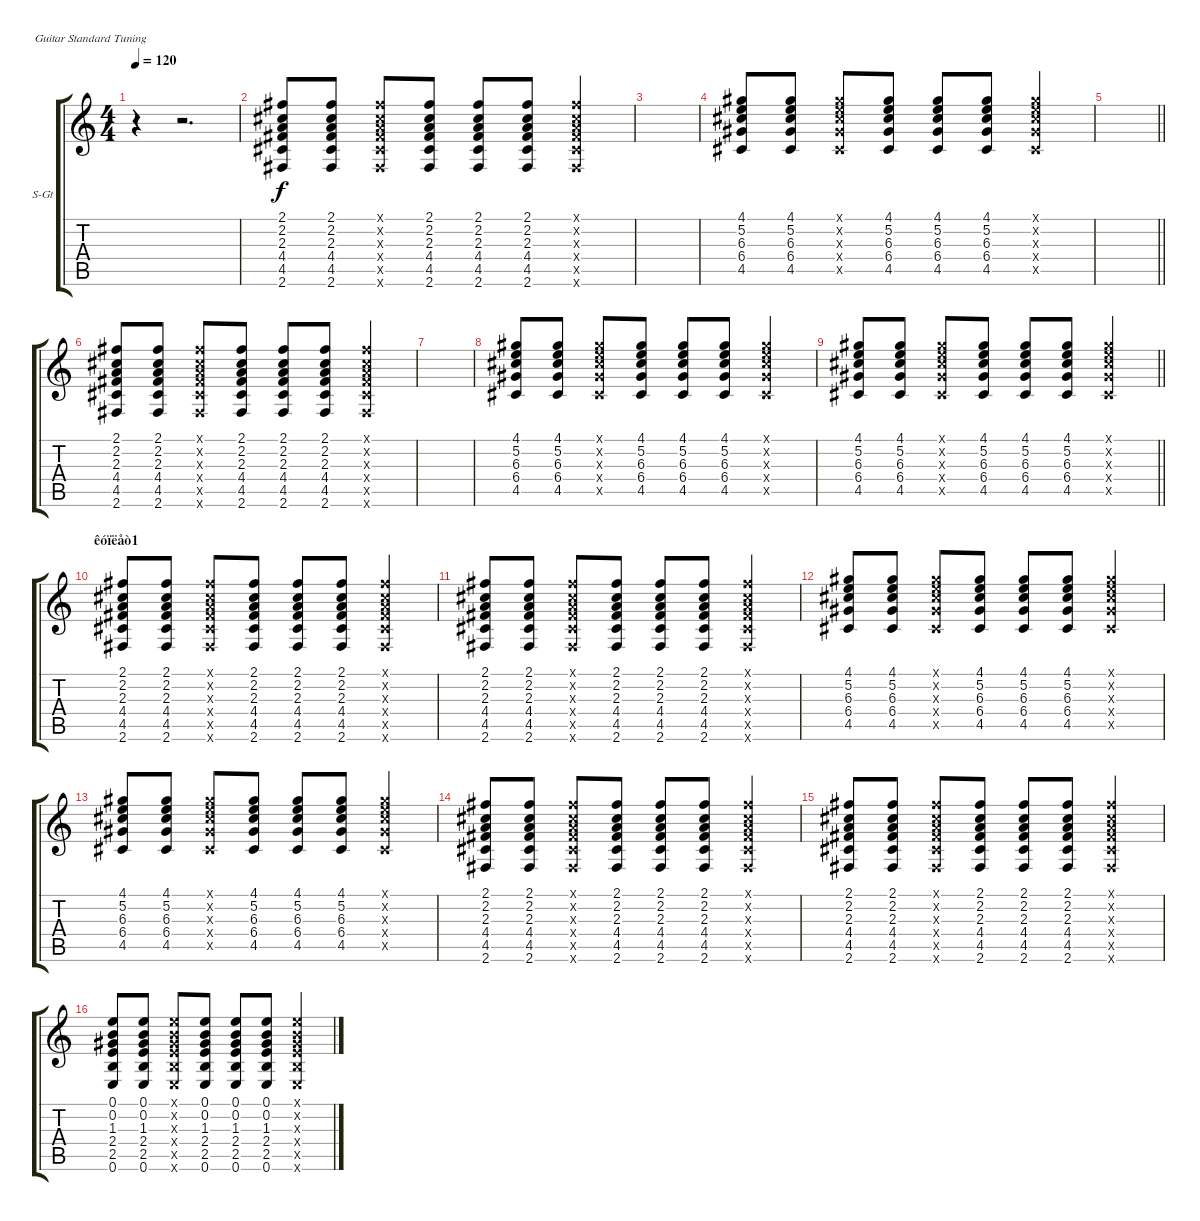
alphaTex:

\bracketExtendMode groupsimilarinstruments
\firstSystemTrackNameOrientation horizontal
\otherSystemsTrackNameOrientation horizontal
\track ("Â. Öîé" "S-Gt") {instrument acousticguitarsteel}
\staff {score tabs}
\tuning (E4 B3 G3 D3 A2 E2)
\ts (4 4)
\tempo 120
\clef g2
\ks c
r.4{dy mf} r.2{d} |
(2.1 2.2 2.3 4.4 4.5 2.6).8{dy f} (2.1 2.2 2.3 4.4 4.5 2.6).8 (2.1{x} 2.2{x} 2.3{x} 4.4{x} 4.5{x} 2.6{x}).8 (2.1 2.2 2.3 4.4 4.5 2.6).8 (2.1 2.2 2.3 4.4 4.5 2.6).8 (2.1 2.2 2.3 4.4 4.5 2.6).8 (2.1{x} 2.2{x} 2.3{x} 4.4{x} 4.5{x} 2.6{x}).4 |
|
(4.1 5.2 6.3 6.4 4.5).8 (4.1 5.2 6.3 6.4 4.5).8 (4.1{x} 5.2{x} 6.3{x} 6.4{x} 4.5{x}).8 (4.1 5.2 6.3 6.4 4.5).8 (4.1 5.2 6.3 6.4 4.5).8 (4.1 5.2 6.3 6.4 4.5).8 (4.1{x} 5.2{x} 6.3{x} 6.4{x} 4.5{x}).4 |
\barLineRight lightlight
|
(2.1 2.2 2.3 4.4 4.5 2.6).8 (2.1 2.2 2.3 4.4 4.5 2.6).8 (2.1{x} 2.2{x} 2.3{x} 4.4{x} 4.5{x} 2.6{x}).8 (2.1 2.2 2.3 4.4 4.5 2.6).8 (2.1 2.2 2.3 4.4 4.5 2.6).8 (2.1 2.2 2.3 4.4 4.5 2.6).8 (2.1{x} 2.2{x} 2.3{x} 4.4{x} 4.5{x} 2.6{x}).4 |
|
(4.1 5.2 6.3 6.4 4.5).8 (4.1 5.2 6.3 6.4 4.5).8 (4.1{x} 5.2{x} 6.3{x} 6.4{x} 4.5{x}).8 (4.1 5.2 6.3 6.4 4.5).8 (4.1 5.2 6.3 6.4 4.5).8 (4.1 5.2 6.3 6.4 4.5).8 (4.1{x} 5.2{x} 6.3{x} 6.4{x} 4.5{x}).4 |
\barLineRight lightlight
(4.1 5.2 6.3 6.4 4.5).8 (4.1 5.2 6.3 6.4 4.5).8 (4.1{x} 5.2{x} 6.3{x} 6.4{x} 4.5{x}).8 (4.1 5.2 6.3 6.4 4.5).8 (4.1 5.2 6.3 6.4 4.5).8 (4.1 5.2 6.3 6.4 4.5).8 (4.1{x} 5.2{x} 6.3{x} 6.4{x} 4.5{x}).4 |
\section ("" "êóïëåò1")
(2.1 2.2 2.3 4.4 4.5 2.6).8 (2.1 2.2 2.3 4.4 4.5 2.6).8 (2.1{x} 2.2{x} 2.3{x} 4.4{x} 4.5{x} 2.6{x}).8 (2.1 2.2 2.3 4.4 4.5 2.6).8 (2.1 2.2 2.3 4.4 4.5 2.6).8 (2.1 2.2 2.3 4.4 4.5 2.6).8 (2.1{x} 2.2{x} 2.3{x} 4.4{x} 4.5{x} 2.6{x}).4 |
(2.1 2.2 2.3 4.4 4.5 2.6).8 (2.1 2.2 2.3 4.4 4.5 2.6).8 (2.1{x} 2.2{x} 2.3{x} 4.4{x} 4.5{x} 2.6{x}).8 (2.1 2.2 2.3 4.4 4.5 2.6).8 (2.1 2.2 2.3 4.4 4.5 2.6).8 (2.1 2.2 2.3 4.4 4.5 2.6).8 (2.1{x} 2.2{x} 2.3{x} 4.4{x} 4.5{x} 2.6{x}).4 |
(4.1 5.2 6.3 6.4 4.5).8 (4.1 5.2 6.3 6.4 4.5).8 (4.1{x} 5.2{x} 6.3{x} 6.4{x} 4.5{x}).8 (4.1 5.2 6.3 6.4 4.5).8 (4.1 5.2 6.3 6.4 4.5).8 (4.1 5.2 6.3 6.4 4.5).8 (4.1{x} 5.2{x} 6.3{x} 6.4{x} 4.5{x}).4 |
(4.1 5.2 6.3 6.4 4.5).8 (4.1 5.2 6.3 6.4 4.5).8 (4.1{x} 5.2{x} 6.3{x} 6.4{x} 4.5{x}).8 (4.1 5.2 6.3 6.4 4.5).8 (4.1 5.2 6.3 6.4 4.5).8 (4.1 5.2 6.3 6.4 4.5).8 (4.1{x} 5.2{x} 6.3{x} 6.4{x} 4.5{x}).4 |
(2.1 2.2 2.3 4.4 4.5 2.6).8 (2.1 2.2 2.3 4.4 4.5 2.6).8 (2.1{x} 2.2{x} 2.3{x} 4.4{x} 4.5{x} 2.6{x}).8 (2.1 2.2 2.3 4.4 4.5 2.6).8 (2.1 2.2 2.3 4.4 4.5 2.6).8 (2.1 2.2 2.3 4.4 4.5 2.6).8 (2.1{x} 2.2{x} 2.3{x} 4.4{x} 4.5{x} 2.6{x}).4 |
(2.1 2.2 2.3 4.4 4.5 2.6).8 (2.1 2.2 2.3 4.4 4.5 2.6).8 (2.1{x} 2.2{x} 2.3{x} 4.4{x} 4.5{x} 2.6{x}).8 (2.1 2.2 2.3 4.4 4.5 2.6).8 (2.1 2.2 2.3 4.4 4.5 2.6).8 (2.1 2.2 2.3 4.4 4.5 2.6).8 (2.1{x} 2.2{x} 2.3{x} 4.4{x} 4.5{x} 2.6{x}).4 |
(0.1 0.2 1.3 2.4 2.5 0.6).8 (0.1 0.2 1.3 2.4 2.5 0.6).8 (0.1{x} 0.2{x} 1.3{x} 2.4{x} 2.5{x} 0.6{x}).8 (0.1 0.2 1.3 2.4 2.5 0.6).8 (0.1 0.2 1.3 2.4 2.5 0.6).8 (0.1 0.2 1.3 2.4 2.5 0.6).8 (0.1{x} 0.2{x} 1.3{x} 2.4{x} 2.5{x} 0.6{x}).4
